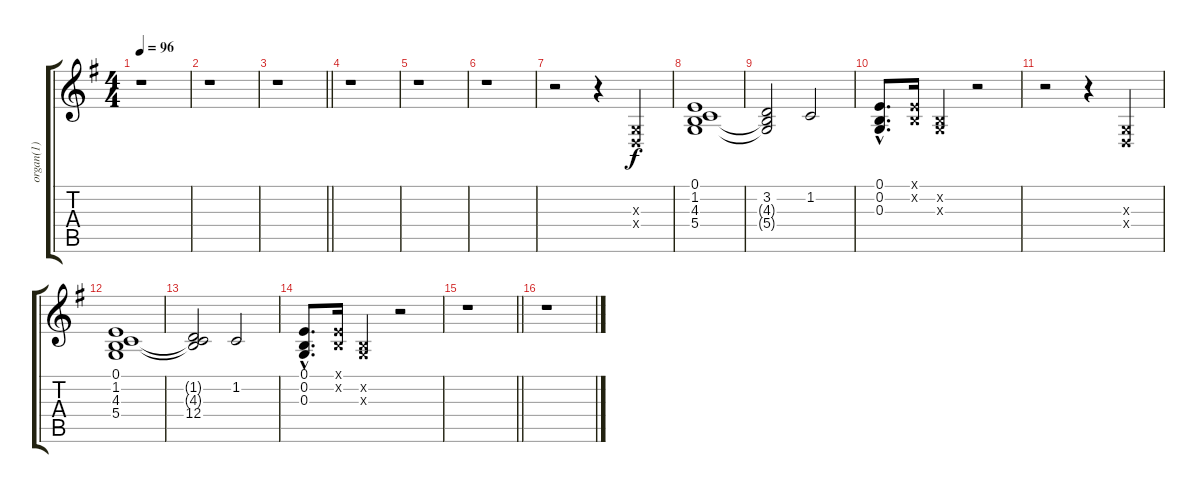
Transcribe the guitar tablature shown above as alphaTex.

\track ("organ(1)" "organ(1)") {instrument drawbarorgan}
\staff {score tabs}
\tuning (E4 B3 G3 D3 A2 E2) {hide}
\ts (4 4)
\tempo 96
\clef g2
\ks g
r.1{dy f} |
r.1 |
\barLineRight lightlight
r.1 |
r.1 |
r.1 |
r.1 |
r.2 r.4 (0.3{x} 0.4{x}).4 |
(0.1 1.2 4.3 5.4).1 |
(3.2 4.3{t} 5.4{t}).2 1.2.2 |
(0.1{hac} 0.2{hac} 0.3{hac}).8{d} (0.1{x} 0.2{x}).16 (0.2{x} 0.3{x}).4 r.2 |
r.2 r.4 (0.3{x} 0.4{x}).4 |
(0.1 1.2 4.3 5.4).1 |
(1.2{t} 4.3{t} 12.4).2 1.2.2 |
(0.1{hac} 0.2{hac} 0.3{hac}).8{d} (0.1{x} 0.2{x}).16 (0.2{x} 0.3{x}).4 r.2 |
\barLineRight lightlight
r.1 |
r.1
